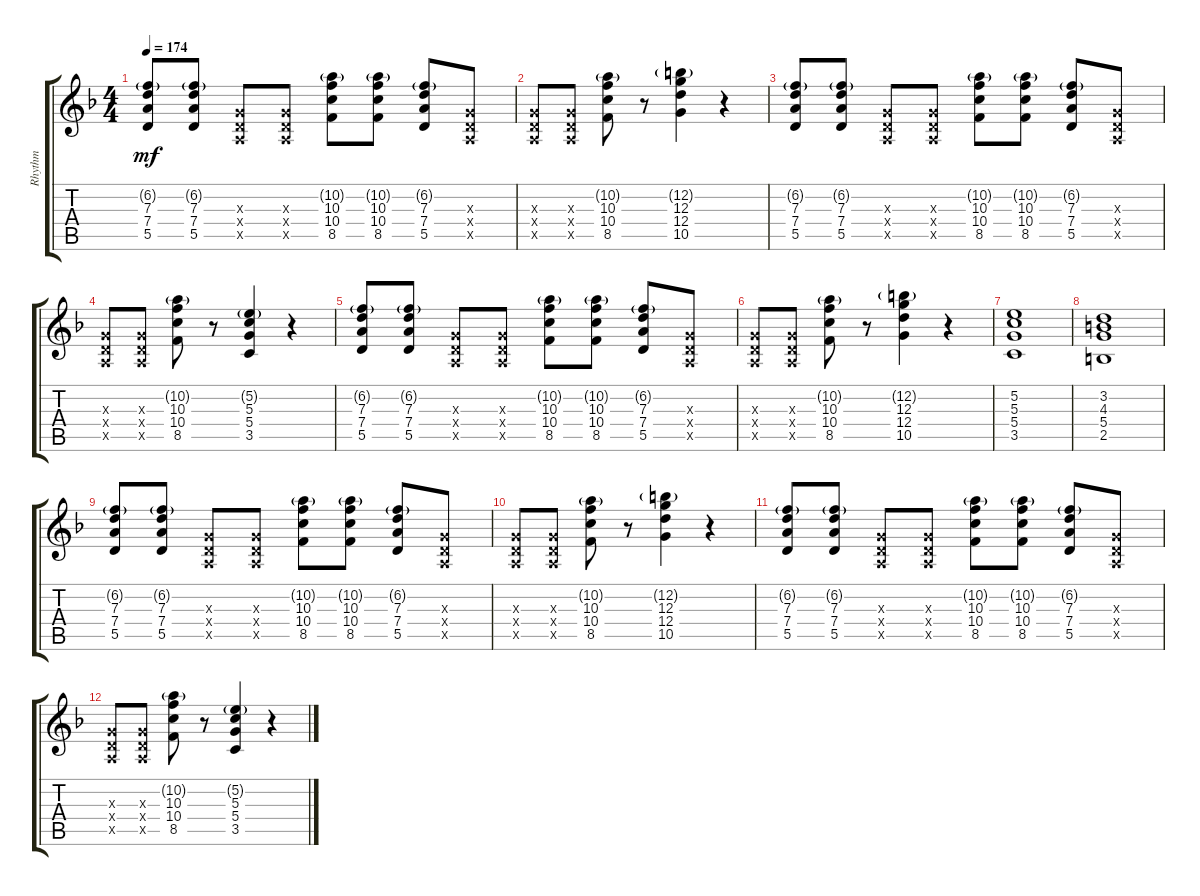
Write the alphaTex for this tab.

\track ("Rhythm" "Rhythm") {instrument overdrivenguitar}
\staff {score tabs}
\tuning (E4 B3 G3 D3 A2 E2) {hide}
\ts (4 4)
\tempo 174
\clef g2
\ks dminor
(6.2{g} 7.3 7.4 5.5).8{dy mf} (6.2{g} 7.3 7.4 5.5).8 (0.3{x} 0.4{x} 0.5{x}).8 (0.3{x} 0.4{x} 0.5{x}).8 (10.2{g} 10.3 10.4 8.5).8 (10.2{g} 10.3 10.4 8.5).8 (6.2{g} 7.3 7.4 5.5).8 (0.3{x} 0.4{x} 0.5{x}).8 |
(0.3{x} 0.4{x} 0.5{x}).8 (0.3{x} 0.4{x} 0.5{x}).8 (10.2{g} 10.3 10.4 8.5).8 r.8 (12.2{g} 12.3 12.4 10.5).4 r.4 |
(6.2{g} 7.3 7.4 5.5).8 (6.2{g} 7.3 7.4 5.5).8 (0.3{x} 0.4{x} 0.5{x}).8 (0.3{x} 0.4{x} 0.5{x}).8 (10.2{g} 10.3 10.4 8.5).8 (10.2{g} 10.3 10.4 8.5).8 (6.2{g} 7.3 7.4 5.5).8 (0.3{x} 0.4{x} 0.5{x}).8 |
(0.3{x} 0.4{x} 0.5{x}).8 (0.3{x} 0.4{x} 0.5{x}).8 (10.2{g} 10.3 10.4 8.5).8 r.8 (5.2{g} 5.3 5.4 3.5).4 r.4 |
(6.2{g} 7.3 7.4 5.5).8{volume 7} (6.2{g} 7.3 7.4 5.5).8 (0.3{x} 0.4{x} 0.5{x}).8 (0.3{x} 0.4{x} 0.5{x}).8 (10.2{g} 10.3 10.4 8.5).8 (10.2{g} 10.3 10.4 8.5).8 (6.2{g} 7.3 7.4 5.5).8 (0.3{x} 0.4{x} 0.5{x}).8 |
(0.3{x} 0.4{x} 0.5{x}).8 (0.3{x} 0.4{x} 0.5{x}).8 (10.2{g} 10.3 10.4 8.5).8 r.8 (12.2{g} 12.3 12.4 10.5).4 r.4 |
(5.2 5.3 5.4 3.5).1 |
(3.2 4.3 5.4 2.5).1 |
(6.2{g} 7.3 7.4 5.5).8{volume 0} (6.2{g} 7.3 7.4 5.5).8 (0.3{x} 0.4{x} 0.5{x}).8 (0.3{x} 0.4{x} 0.5{x}).8 (10.2{g} 10.3 10.4 8.5).8 (10.2{g} 10.3 10.4 8.5).8 (6.2{g} 7.3 7.4 5.5).8 (0.3{x} 0.4{x} 0.5{x}).8 |
(0.3{x} 0.4{x} 0.5{x}).8 (0.3{x} 0.4{x} 0.5{x}).8 (10.2{g} 10.3 10.4 8.5).8 r.8 (12.2{g} 12.3 12.4 10.5).4 r.4 |
(6.2{g} 7.3 7.4 5.5).8 (6.2{g} 7.3 7.4 5.5).8 (0.3{x} 0.4{x} 0.5{x}).8 (0.3{x} 0.4{x} 0.5{x}).8 (10.2{g} 10.3 10.4 8.5).8 (10.2{g} 10.3 10.4 8.5).8 (6.2{g} 7.3 7.4 5.5).8 (0.3{x} 0.4{x} 0.5{x}).8 |
(0.3{x} 0.4{x} 0.5{x}).8 (0.3{x} 0.4{x} 0.5{x}).8 (10.2{g} 10.3 10.4 8.5).8 r.8 (5.2{g} 5.3 5.4 3.5).4 r.4
